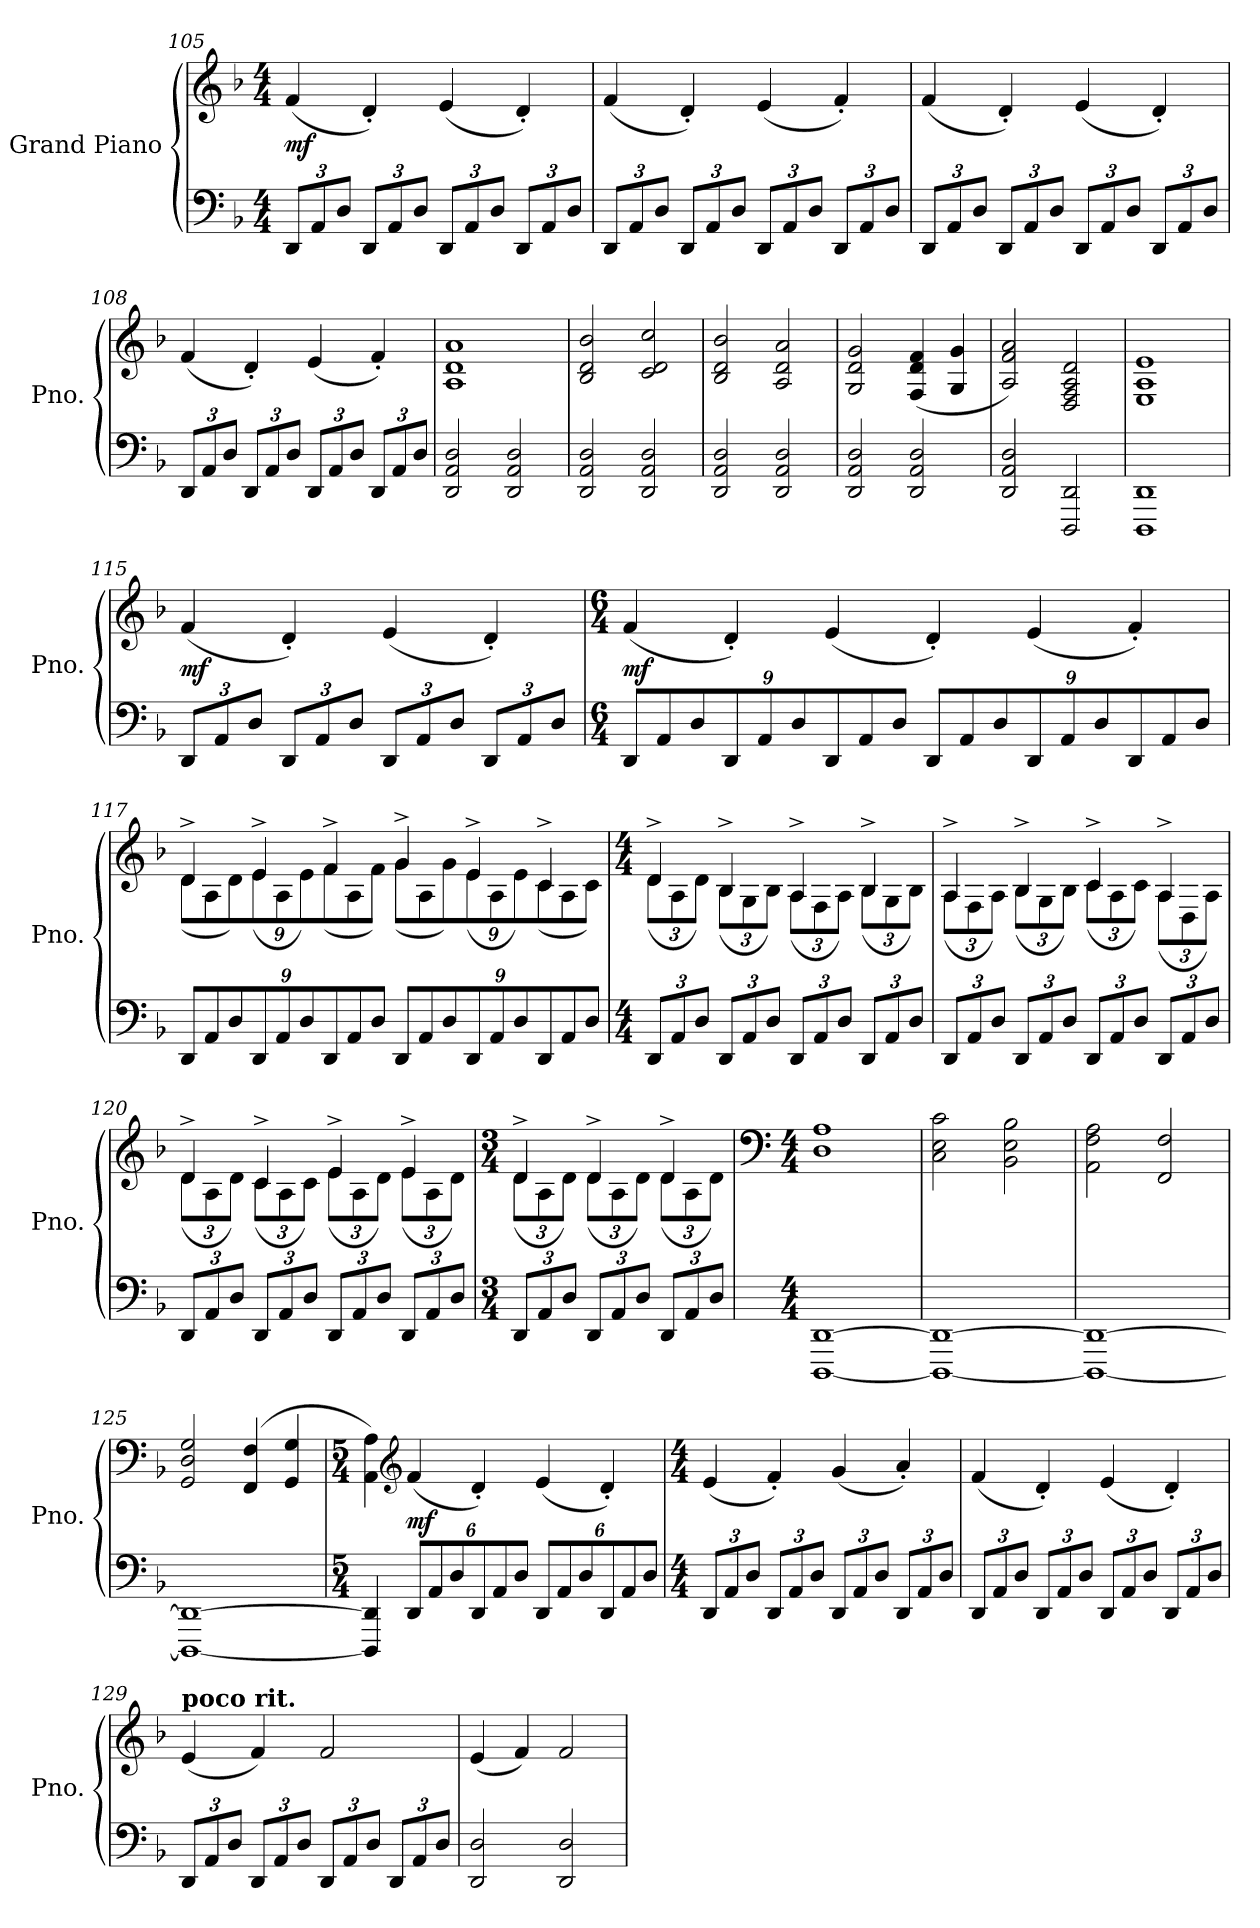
**kern	**kern	**dynam
*part1	*part1	*part1
*staff2	*staff1	*staff1/2
*I"Grand Piano	*	*
*I'Pno.	*	*
!!LO:PB:g=z
*clefF4	*clefG2	*
*k[b-]	*k[b-]	*
*M4/4	*M4/4	*
*Xbrackettup	*	*
=105	=105	=105
!	!	!LO:DY:b
12DD/L	(4f/	mf
12AA/	.	.
12D/J	.	.
12DD/L	4d'/)	.
12AA/	.	.
12D/J	.	.
12DD/L	(4e/	.
12AA/	.	.
12D/J	.	.
12DD/L	4d'/)	.
12AA/	.	.
12D/J	.	.
=106	=106	=106
12DD/L	(4f/	.
12AA/	.	.
12D/J	.	.
12DD/L	4d'/)	.
12AA/	.	.
12D/J	.	.
12DD/L	(4e/	.
12AA/	.	.
12D/J	.	.
12DD/L	4f'/)	.
12AA/	.	.
12D/J	.	.
=107	=107	=107
12DD/L	(4f/	.
12AA/	.	.
12D/J	.	.
12DD/L	4d'/)	.
12AA/	.	.
12D/J	.	.
12DD/L	(4e/	.
12AA/	.	.
12D/J	.	.
12DD/L	4d'/)	.
12AA/	.	.
12D/J	.	.
=108	=108	=108
12DD/L	(4f/	.
12AA/	.	.
12D/J	.	.
12DD/L	4d'/)	.
12AA/	.	.
12D/J	.	.
12DD/L	(4e/	.
12AA/	.	.
12D/J	.	.
12DD/L	4f'/)	.
12AA/	.	.
12D/J	.	.
!!LO:LB:g=z
=109	=109	=109
2DD/ 2AA/ 2D/	1A 1d 1a	.
2DD/ 2AA/ 2D/	.	.
=110	=110	=110
2DD/ 2AA/ 2D/	2B-/ 2d/ 2b-/	.
2DD/ 2AA/ 2D/	2c/ 2d/ 2cc/	.
=111	=111	=111
2DD/ 2AA/ 2D/	2B-/ 2d/ 2b-/	.
2DD/ 2AA/ 2D/	2A/ 2d/ 2a/	.
=112	=112	=112
2DD/ 2AA/ 2D/	2G/ 2d/ 2g/	.
2DD/ 2AA/ 2D/	(4F/ 4d/ 4f/	.
.	4G/ 4g/	.
=113	=113	=113
2DD/ 2AA/ 2D/	2A/ 2f/ 2a/)	.
2DDD/ 2DD/	2D/ 2F/ 2A/ 2d/	.
=114	=114	=114
1DDD 1DD	1E 1A 1e	.
!!LO:LB:g=z
=115	=115	=115
!	!	!LO:DY:b
12DD/L	(4f/	mf
12AA/	.	.
12D/J	.	.
12DD/L	4d'/)	.
12AA/	.	.
12D/J	.	.
12DD/L	(4e/	.
12AA/	.	.
12D/J	.	.
12DD/L	4d'/)	.
12AA/	.	.
12D/J	.	.
=116	=116	=116
*M6/4	*M6/4	*
!	!	!LO:DY:b
12DD/L	(4f/	mf
12AA/	.	.
12D/	.	.
12DD/	4d'/)	.
12AA/	.	.
12D/	.	.
12DD/	(4e/	.
12AA/	.	.
12D/J	.	.
12DD/L	4d'/)	.
12AA/	.	.
12D/	.	.
12DD/	(4e/	.
12AA/	.	.
12D/	.	.
12DD/	4f'/)	.
12AA/	.	.
12D/J	.	.
!!LO:LB:g=z
=117	=117	=117
*	*^	*
*	*	*Xbrackettup	*
12DD/L	4d^/	(12d\L	.
12AA/	.	12A\	.
12D/	.	12d\)	.
12DD/	4e^/	(12e\	.
12AA/	.	12A\	.
12D/	.	12e\)	.
12DD/	4f^/	(12f\	.
12AA/	.	12A\	.
12D/J	.	12f\J)	.
12DD/L	4g^/	(12g\L	.
12AA/	.	12A\	.
12D/	.	12g\)	.
12DD/	4e^/	(12e\	.
12AA/	.	12A\	.
12D/	.	12e\)	.
12DD/	4c^/	(12c\	.
12AA/	.	12A\	.
12D/J	.	12c\J)	.
=118	=118	=118	=118
*M4/4	*M4/4	*	*
12DD/L	4d^/	(12d\L	.
12AA/	.	12A\	.
12D/J	.	12d\J)	.
12DD/L	4B-^/	(12B-\L	.
12AA/	.	12G\	.
12D/J	.	12B-\J)	.
12DD/L	4A^/	(12A\L	.
12AA/	.	12F\	.
12D/J	.	12A\J)	.
12DD/L	4B-^/	(12B-\L	.
12AA/	.	12G\	.
12D/J	.	12B-\J)	.
!!LO:LB:g=z	!!
=119	=119	=119	=119
12DD/L	4A^/	(12A\L	.
12AA/	.	12F\	.
12D/J	.	12A\J)	.
12DD/L	4B-^/	(12B-\L	.
12AA/	.	12G\	.
12D/J	.	12B-\J)	.
12DD/L	4c^/	(12c\L	.
12AA/	.	12A\	.
12D/J	.	12c\J)	.
12DD/L	4A^/	(12A\L	.
12AA/	.	12D\	.
12D/J	.	12A\J)	.
=120	=120	=120	=120
12DD/L	4d^/	(12d\L	.
12AA/	.	12A\	.
12D/J	.	12d\J)	.
12DD/L	4c^/	(12c\L	.
12AA/	.	12A\	.
12D/J	.	12c\J)	.
12DD/L	4e^/	(12e\L	.
12AA/	.	12A\	.
12D/J	.	12d\J)	.
12DD/L	4e^/	(12e\L	.
12AA/	.	12A\	.
12D/J	.	12d\J)	.
=121	=121	=121	=121
*M3/4	*M3/4	*	*
12DD/L	4d^/	(12d\L	.
12AA/	.	12A\	.
12D/J	.	12d\J)	.
12DD/L	4d^/	(12d\L	.
12AA/	.	12A\	.
12D/J	.	12d\J)	.
12DD/L	4d^/	(12d\L	.
12AA/	.	12A\	.
12D/J	.	12d\J)	.
*	*v	*v	*
!!LO:PB:g=z
=122	=122	=122
*	*clefF4	*
*M4/4	*M4/4	*
[1DDD [1DD	1D 1A	.
=123	=123	=123
1DDD_ 1DD_	2C\ 2E\ 2c\	.
.	2BB-\ 2E\ 2B-\	.
=124	=124	=124
1DDD_ 1DD_	2AA\ 2F\ 2A\	.
.	2FF/ 2F/	.
=125	=125	=125
1DDD_ 1DD_	2GG/ 2D/ 2G/	.
.	(4FF/ 4F/	.
.	4GG/ 4G/	.
=126	=126	=126
*M5/4	*M5/4	*
4DDD/] 4DD/]	4AA\ 4A\)	.
*	*clefG2	*
!	!	!LO:DY:b
12DD/L	(4f/	mf
12AA/	.	.
12D/	.	.
12DD/	4d'/)	.
12AA/	.	.
12D/J	.	.
12DD/L	(4e/	.
12AA/	.	.
12D/	.	.
12DD/	4d'/)	.
12AA/	.	.
12D/J	.	.
!!LO:LB:g=z
=127	=127	=127
*M4/4	*M4/4	*
12DD/L	(4e/	.
12AA/	.	.
12D/J	.	.
12DD/L	4f'/)	.
12AA/	.	.
12D/J	.	.
12DD/L	(4g/	.
12AA/	.	.
12D/J	.	.
12DD/L	4a'/)	.
12AA/	.	.
12D/J	.	.
=128	=128	=128
12DD/L	(4f/	.
12AA/	.	.
12D/J	.	.
12DD/L	4d'/)	.
12AA/	.	.
12D/J	.	.
12DD/L	(4e/	.
12AA/	.	.
12D/J	.	.
12DD/L	4d'/)	.
12AA/	.	.
12D/J	.	.
=129	=129	=129
!	!LO:TX:a:B:t=poco rit.	!
12DD/L	(4e/	.
12AA/	.	.
12D/J	.	.
*	*MM95	*
12DD/L	4f/)	.
12AA/	.	.
12D/J	.	.
*	*MM90	*
12DD/L	2f/	.
12AA/	.	.
12D/J	.	.
12DD/L	.	.
12AA/	.	.
12D/J	.	.
=130	=130	=130
*	*MM85	*
2DD/ 2D/	(4e/	.
.	4f/)	.
*	*MM80	*
2DD/ 2D/	2f/	.
=	=	=
*-	*-	*-
